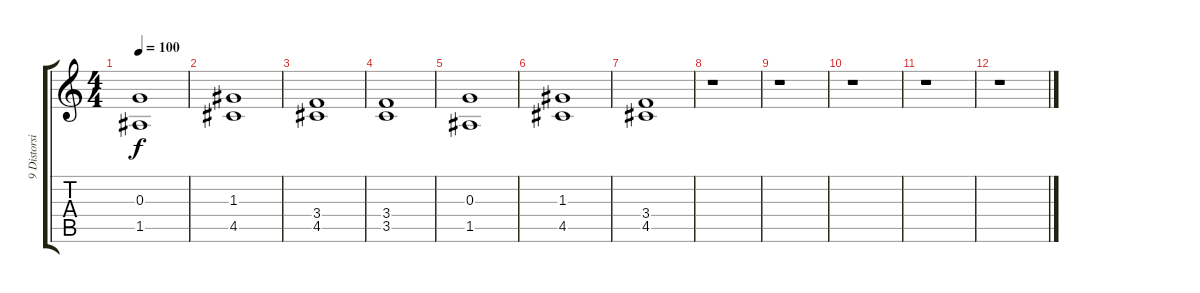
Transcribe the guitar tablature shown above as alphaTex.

\track ("9 Distorsion" "9 Distorsi") {instrument distortionguitar}
\staff {score tabs}
\tuning (E4 B3 G3 D3 A2 E2) {hide}
\ts (4 4)
\tempo 100
\clef g2
\ks c
(0.3 1.5).1{dy f} |
(1.3 4.5).1 |
(3.4 4.5).1 |
(3.4 3.5).1 |
(0.3 1.5).1 |
(1.3 4.5).1 |
(3.4 4.5).1 |
r.1 |
r.1 |
r.1 |
r.1 |
r.1
